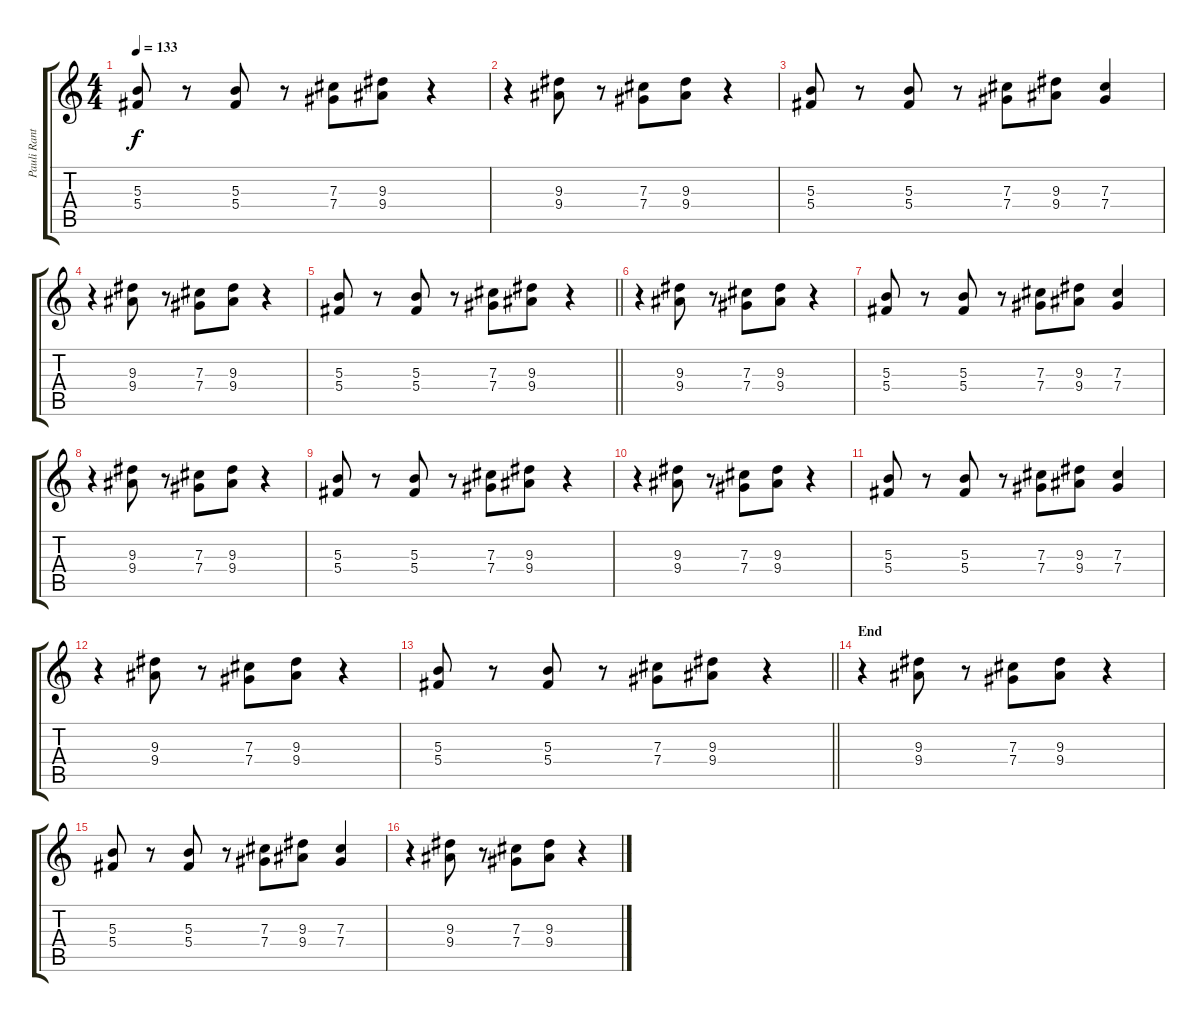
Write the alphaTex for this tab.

\track ("Pauli Rantasalmi - Guitar" "Pauli Rant") {instrument distortionguitar}
\staff {score tabs}
\tuning (Eb4 Bb3 Gb3 Db3 Ab2 Eb2) {hide}
\ts (4 4)
\tempo 133
\clef g2
\ks c
(5.3 5.4).8{dy f} r.8 (5.3 5.4).8 r.8 (7.3 7.4).8 (9.3 9.4).8 r.4 |
r.4 (9.3 9.4).8 r.8 (7.3 7.4).8 (9.3 9.4).8 r.4 |
(5.3 5.4).8 r.8 (5.3 5.4).8 r.8 (7.3 7.4).8 (9.3 9.4).8 (7.3 7.4).4 |
r.4 (9.3 9.4).8 r.8 (7.3 7.4).8 (9.3 9.4).8 r.4 |
\barLineRight lightlight
(5.3 5.4).8 r.8 (5.3 5.4).8 r.8 (7.3 7.4).8 (9.3 9.4).8 r.4 |
r.4 (9.3 9.4).8 r.8 (7.3 7.4).8 (9.3 9.4).8 r.4 |
(5.3 5.4).8 r.8 (5.3 5.4).8 r.8 (7.3 7.4).8 (9.3 9.4).8 (7.3 7.4).4 |
r.4 (9.3 9.4).8 r.8 (7.3 7.4).8 (9.3 9.4).8 r.4 |
(5.3 5.4).8 r.8 (5.3 5.4).8 r.8 (7.3 7.4).8 (9.3 9.4).8 r.4 |
r.4 (9.3 9.4).8 r.8 (7.3 7.4).8 (9.3 9.4).8 r.4 |
(5.3 5.4).8 r.8 (5.3 5.4).8 r.8 (7.3 7.4).8 (9.3 9.4).8 (7.3 7.4).4 |
r.4 (9.3 9.4).8 r.8 (7.3 7.4).8 (9.3 9.4).8 r.4 |
\barLineRight lightlight
(5.3 5.4).8 r.8 (5.3 5.4).8 r.8 (7.3 7.4).8 (9.3 9.4).8 r.4 |
\section ("" "End")
r.4 (9.3 9.4).8 r.8 (7.3 7.4).8 (9.3 9.4).8 r.4 |
(5.3 5.4).8 r.8 (5.3 5.4).8 r.8 (7.3 7.4).8 (9.3 9.4).8 (7.3 7.4).4 |
r.4 (9.3 9.4).8 r.8 (7.3 7.4).8 (9.3 9.4).8 r.4
